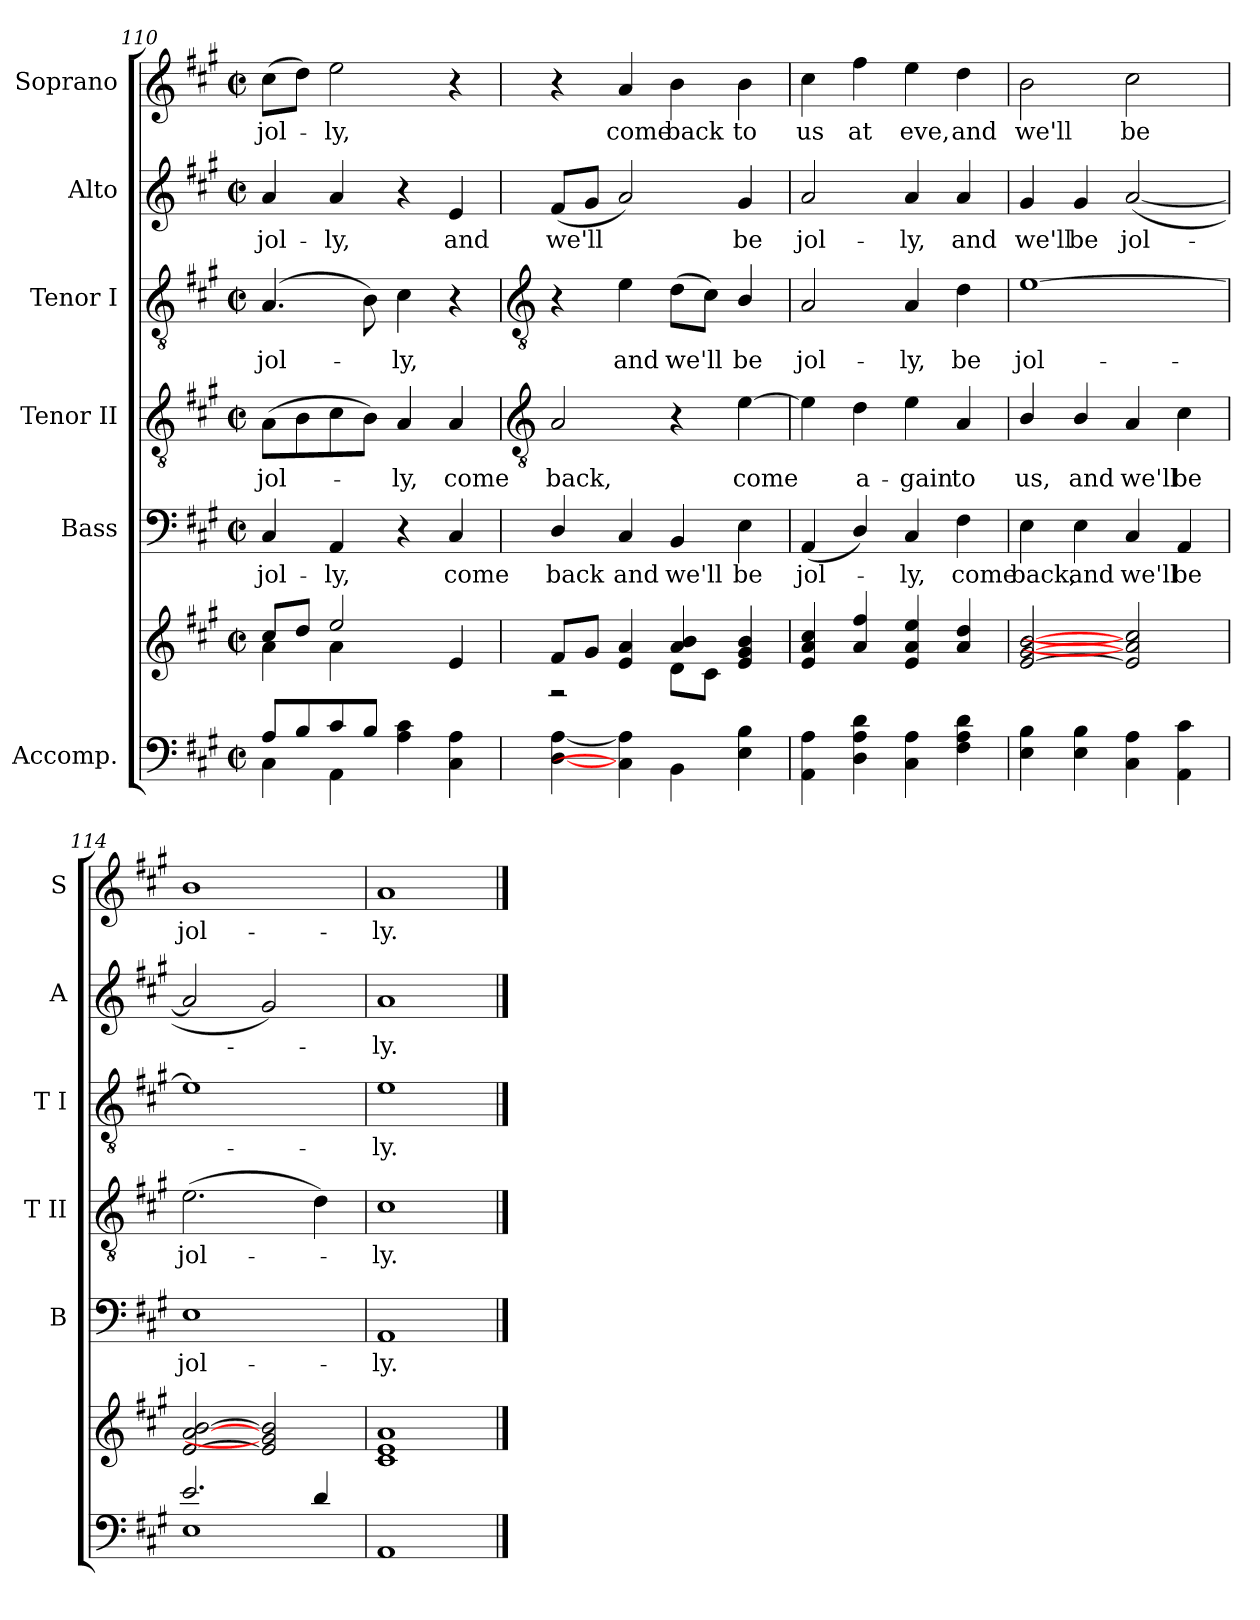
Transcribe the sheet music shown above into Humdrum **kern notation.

**kern	**kern	**kern	**text	**kern	**text	**kern	**text	**kern	**text	**kern	**text
*part6	*part6	*part5	*part5	*part4	*part4	*part3	*part3	*part2	*part2	*part1	*part1
*staff7	*staff6	*staff5	*staff5	*staff4	*staff4	*staff3	*staff3	*staff2	*staff2	*staff1	*staff1
*I"Accomp.	*	*I"Bass	*	*I"Tenor II	*	*I"Tenor I	*	*I"Alto	*	*I"Soprano	*
*	*	*I'B	*	*I'T II	*	*I'T I	*	*I'A	*	*I'S	*
*clefF4	*clefG2	*clefF4	*	*clefGv2	*	*clefGv2	*	*clefG2	*	*clefG2	*
*k[f#c#g#]	*k[f#c#g#]	*k[f#c#g#]	*	*k[f#c#g#]	*	*k[f#c#g#]	*	*k[f#c#g#]	*	*k[f#c#g#]	*
*A:	*A:	*A:	*	*A:	*	*A:	*	*A:	*	*A:	*
*M2/2	*M2/2	*M2/2	*	*M2/2	*	*M2/2	*	*M2/2	*	*M2/2	*
*met(c|)	*met(c|)	*met(c|)	*	*met(c|)	*	*met(c|)	*	*met(c|)	*	*met(c|)	*
=110	=110	=110	=110	=110	=110	=110	=110	=110	=110	=110	=110
*^	*^	*	*	*	*	*	*	*	*	*	*
!	!	!	!	!	!LO:LY:b	!	!LO:LY:b	!	!LO:LY:b	!	!LO:LY:b	!	!LO:LY:b
8A/L	4C#\	8cc#/L	4a\	4C#	jol-	(>8AL	jol-	(<4.A	jol-	4a	jol-	(>8cc#L	jol-
8B/	.	8dd/J	.	.	.	8B	.	.	.	.	.	8ddJ)	.
!	!	!	!	!	!LO:LY:b	!	!	!	!	!	!LO:LY:b	!	!LO:LY:b
8c#/	4AA\	2ee/	4a\	4AA	-ly,	8c#	.	.	.	4a	-ly,	2ee	ly,
8B/J	.	.	.	.	.	8BJ)	.	8B)	.	.	.	.	.
!	!	!	!	!	!	!	!LO:LY:b	!	!LO:LY:b	!	!	!	!
2ryy	4A\ 4c#\	.	2ryy	4r	.	4A	ly,	4c#	ly,	4r	.	.	.
!	!	!	!	!	!LO:LY:b	!	!LO:LY:b	!	!	!	!LO:LY:b	!	!
.	4C#\ 4A\	4e/	.	4C#	come	4A	come	4r	.	4e	and	4r	.
!!LO:LB:g=z
=111	=111	=111	=111	=111	=111	=111	=111	=111	=111	=111	=111	=111	=111
*	*	*	*	*	*	*clefGv2	*	*clefGv2	*	*	*	*	*
!	!	!	!	!	!LO:LY:b	!	!LO:LY:b	!	!	!	!LO:LY:b	!	!
1ryy	[4D\ [4A\	8f#/L	2r	4D/	back	2A	back,	4r	.	(<8f#L	we'll	4r	.
.	.	8g#/J	.	.	.	.	.	.	.	8g#J	.	.	.
!	!	!	!	!	!LO:LY:b	!	!	!	!LO:LY:b	!	!	!	!LO:LY:b
.	4C#\] 4A\]	4e/ 4a/	.	4C#	and	.	.	4e	and	2a)	.	4a	come
!	!	!	!	!	!LO:LY:b	!	!	!	!LO:LY:b	!	!	!	!LO:LY:b
.	4BB\	4a/ 4b/	8d\L	4BB	we'll	4r	.	(>8dL	we'll	.	.	4b	back
.	.	.	8c#\J	.	.	.	.	8c#J)	.	.	.	.	.
!	!	!	!	!	!LO:LY:b	!	!LO:LY:b	!	!LO:LY:b	!	!LO:LY:b	!	!LO:LY:b
.	4E\ 4B\	4e/ 4g#/ 4b/	4ryy	4E	be	[4e	come	4B/	be	4g#	be	4b	to
=112	=112	=112	=112	=112	=112	=112	=112	=112	=112	=112	=112	=112	=112
!	!	!	!	!	!LO:LY:b	!	!	!	!LO:LY:b	!	!LO:LY:b	!	!LO:LY:b
1ryy	4AA\ 4A\	4e/ 4a/ 4cc#/	1ryy	(<4AA	jol-	4e]	.	2A	jol-	2a	jol-	4cc#	us
!	!	!	!	!	!	!	!LO:LY:b	!	!	!	!	!	!LO:LY:b
.	4D\ 4A\ 4d\	4a/ 4ff#/	.	4D/)	.	4d	a-	.	.	.	.	4ff#	at
!	!	!	!	!	!LO:LY:b	!	!LO:LY:b	!	!LO:LY:b	!	!LO:LY:b	!	!LO:LY:b
.	4C#\ 4A\	4e/ 4a/ 4ee/	.	4C#	ly,	4e	-gain	4A	-ly,	4a	-ly,	4ee	eve,
!	!	!	!	!	!LO:LY:b	!	!LO:LY:b	!	!LO:LY:b	!	!LO:LY:b	!	!LO:LY:b
.	4F#\ 4A\ 4d\	4a/ 4dd/	.	4F#	come	4A	to	4d	be	4a	and	4dd	and
=113	=113	=113	=113	=113	=113	=113	=113	=113	=113	=113	=113	=113	=113
!	!	!	!	!	!LO:LY:b	!	!LO:LY:b	!	!LO:LY:b	!	!LO:LY:b	!	!LO:LY:b
1ryy	4E\ 4B\	[2e/ [2g#/ [2b/	1ryy	4E	back,	4B/	us,	[1e	jol-	4g#	we'll	2b	we'll
!	!	!	!	!	!LO:LY:b	!	!LO:LY:b	!	!	!	!LO:LY:b	!	!
.	4E\ 4B\	.	.	4E	and	4B/	and	.	.	4g#	be	.	.
!	!	!	!	!	!LO:LY:b	!	!LO:LY:b	!	!	!	!LO:LY:b	!	!LO:LY:b
.	4C#\ 4A\	2e/] 2a/] 2cc#/]	.	4C#	we'll	4A	we'll	.	.	(<[2a	jol-	2cc#	be
!	!	!	!	!	!LO:LY:b	!	!LO:LY:b	!	!	!	!	!	!
.	4AA\ 4c#\	.	.	4AA	be	4c#	be	.	.	.	.	.	.
=114	=114	=114	=114	=114	=114	=114	=114	=114	=114	=114	=114	=114	=114
!	!	!	!	!	!LO:LY:b	!	!LO:LY:b	!	!	!	!	!	!LO:LY:b
2.e/	1E\	[2e/ [2a/ [2b/	1ryy	1E	jol-	(>2.e	jol-	1e]	.	2a]	.	1b	jol-
.	.	2e/] 2g#/] 2b/]	.	.	.	.	.	.	.	2g#)	.	.	.
4d/	.	.	.	.	.	4d)	.	.	.	.	.	.	.
=115	=115	=115	=115	=115	=115	=115	=115	=115	=115	=115	=115	=115	=115
!	!	!	!	!	!LO:LY:b	!	!LO:LY:b	!	!LO:LY:b	!	!LO:LY:b	!	!LO:LY:b
1ryy	1AA\	1c#/ 1e/ 1a/	1ryy	1AA	-ly.	1c#	ly.	1e	ly.	1a	ly.	1a	-ly.
*v	*v	*	*	*	*	*	*	*	*	*	*	*	*
*	*v	*v	*	*	*	*	*	*	*	*	*	*
==	==	==	==	==	==	==	==	==	==	==	==
*-	*-	*-	*-	*-	*-	*-	*-	*-	*-	*-	*-
